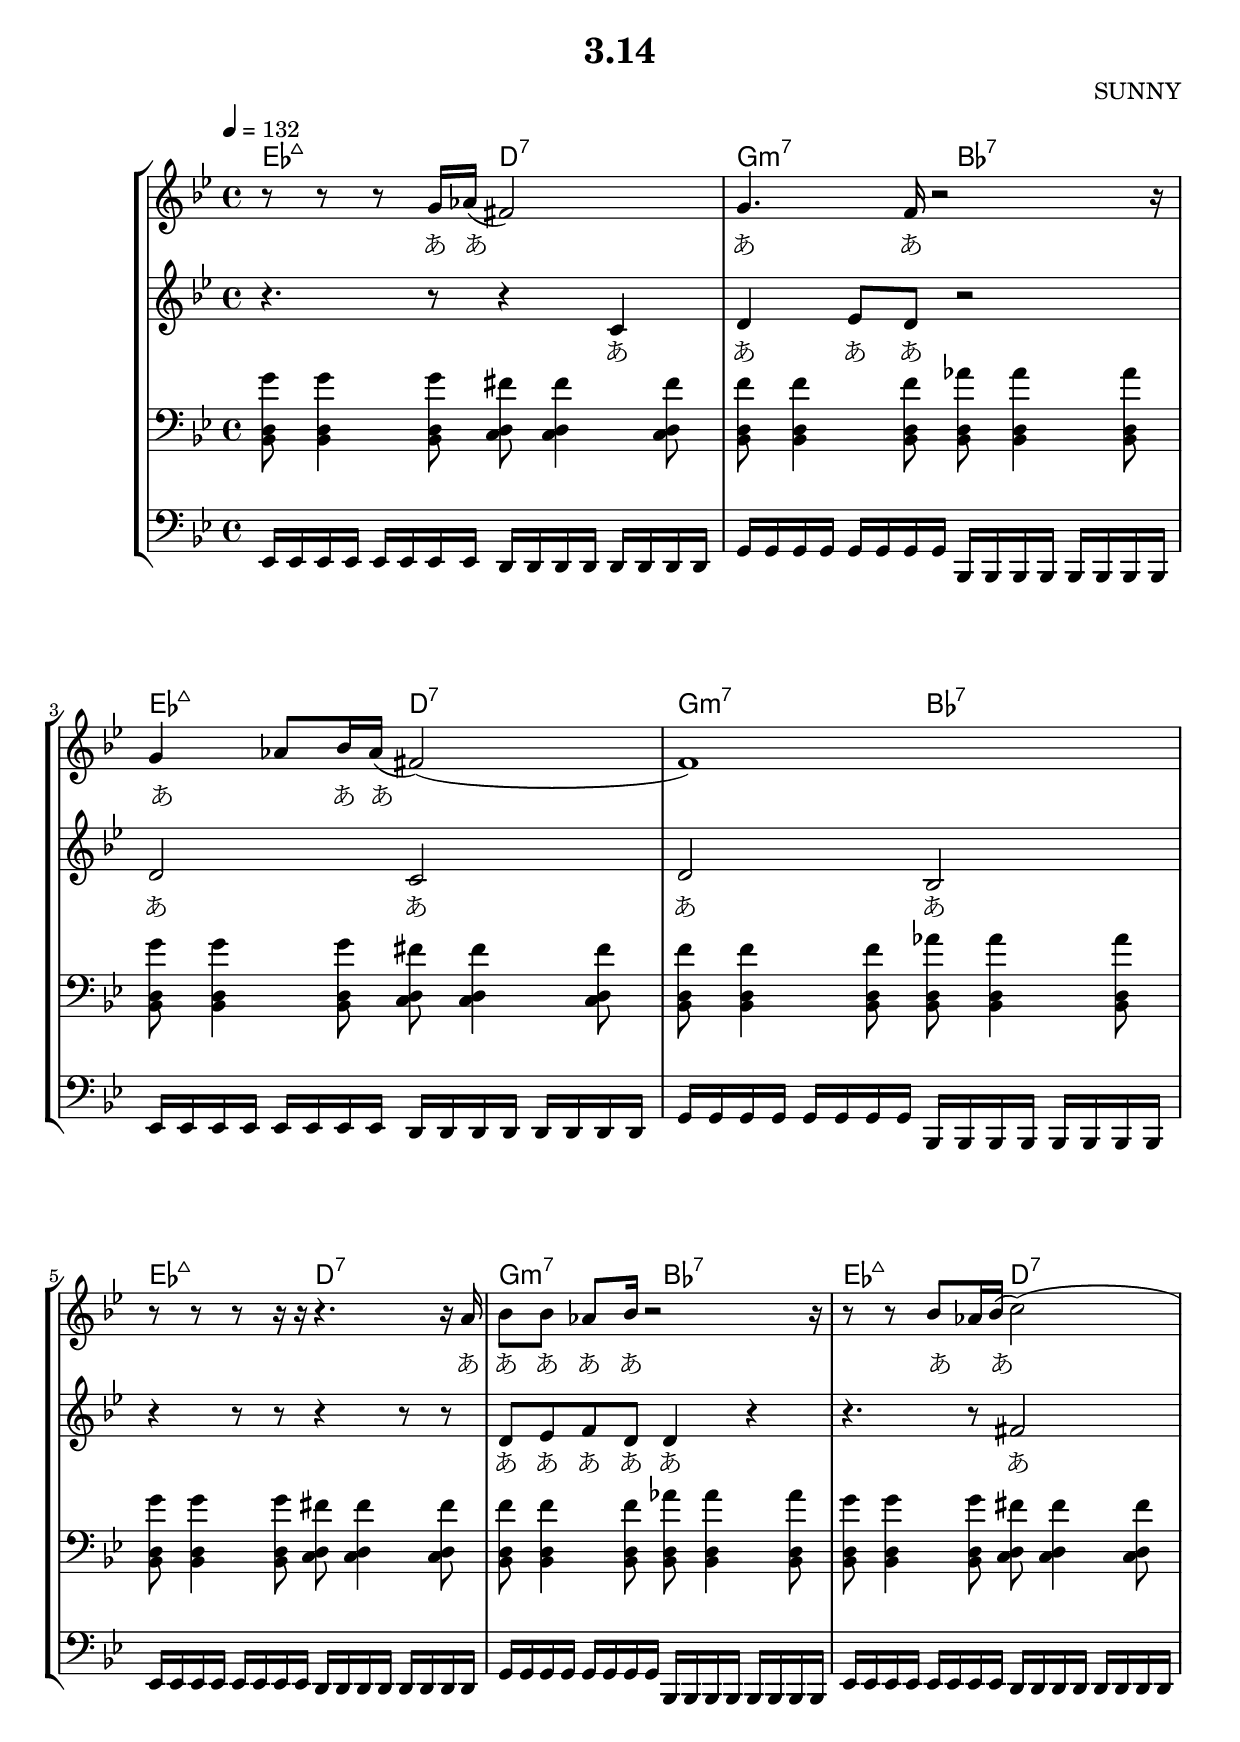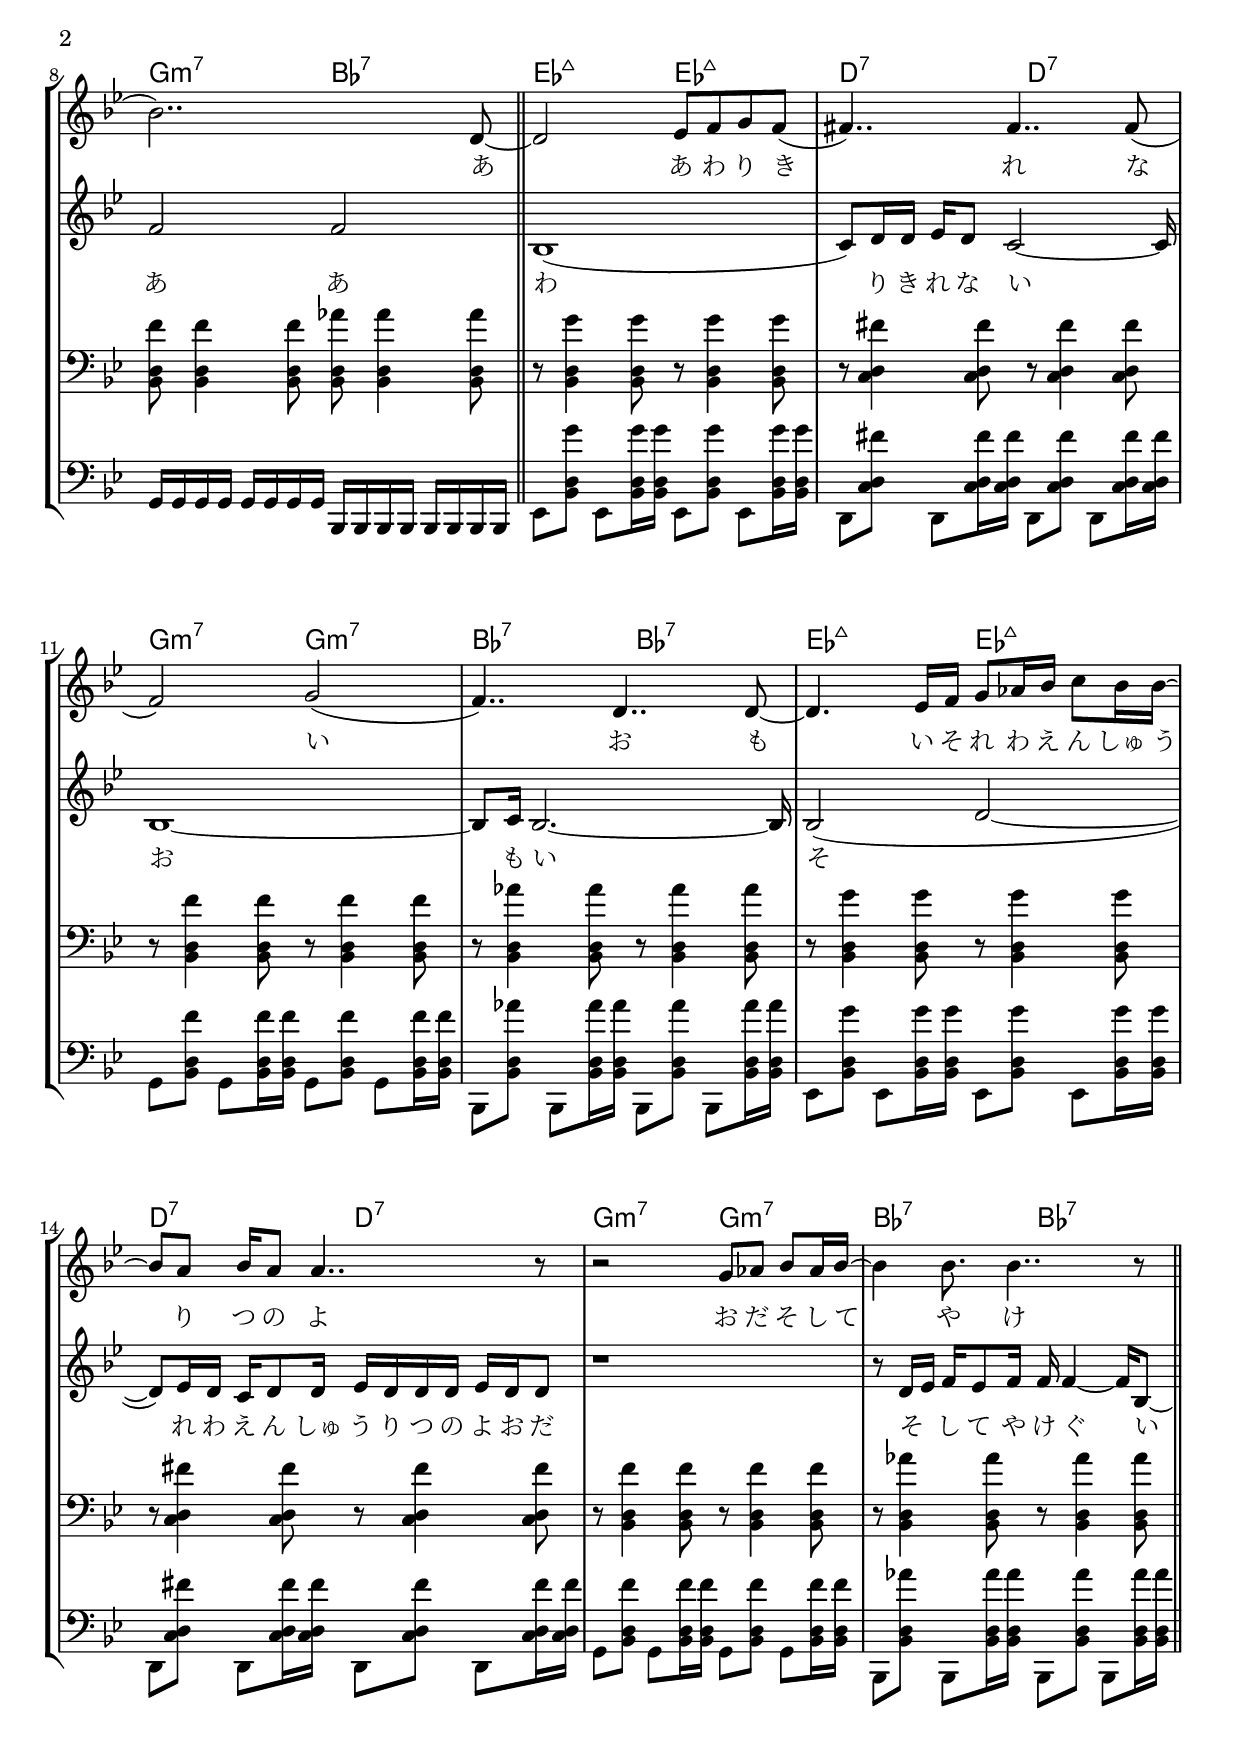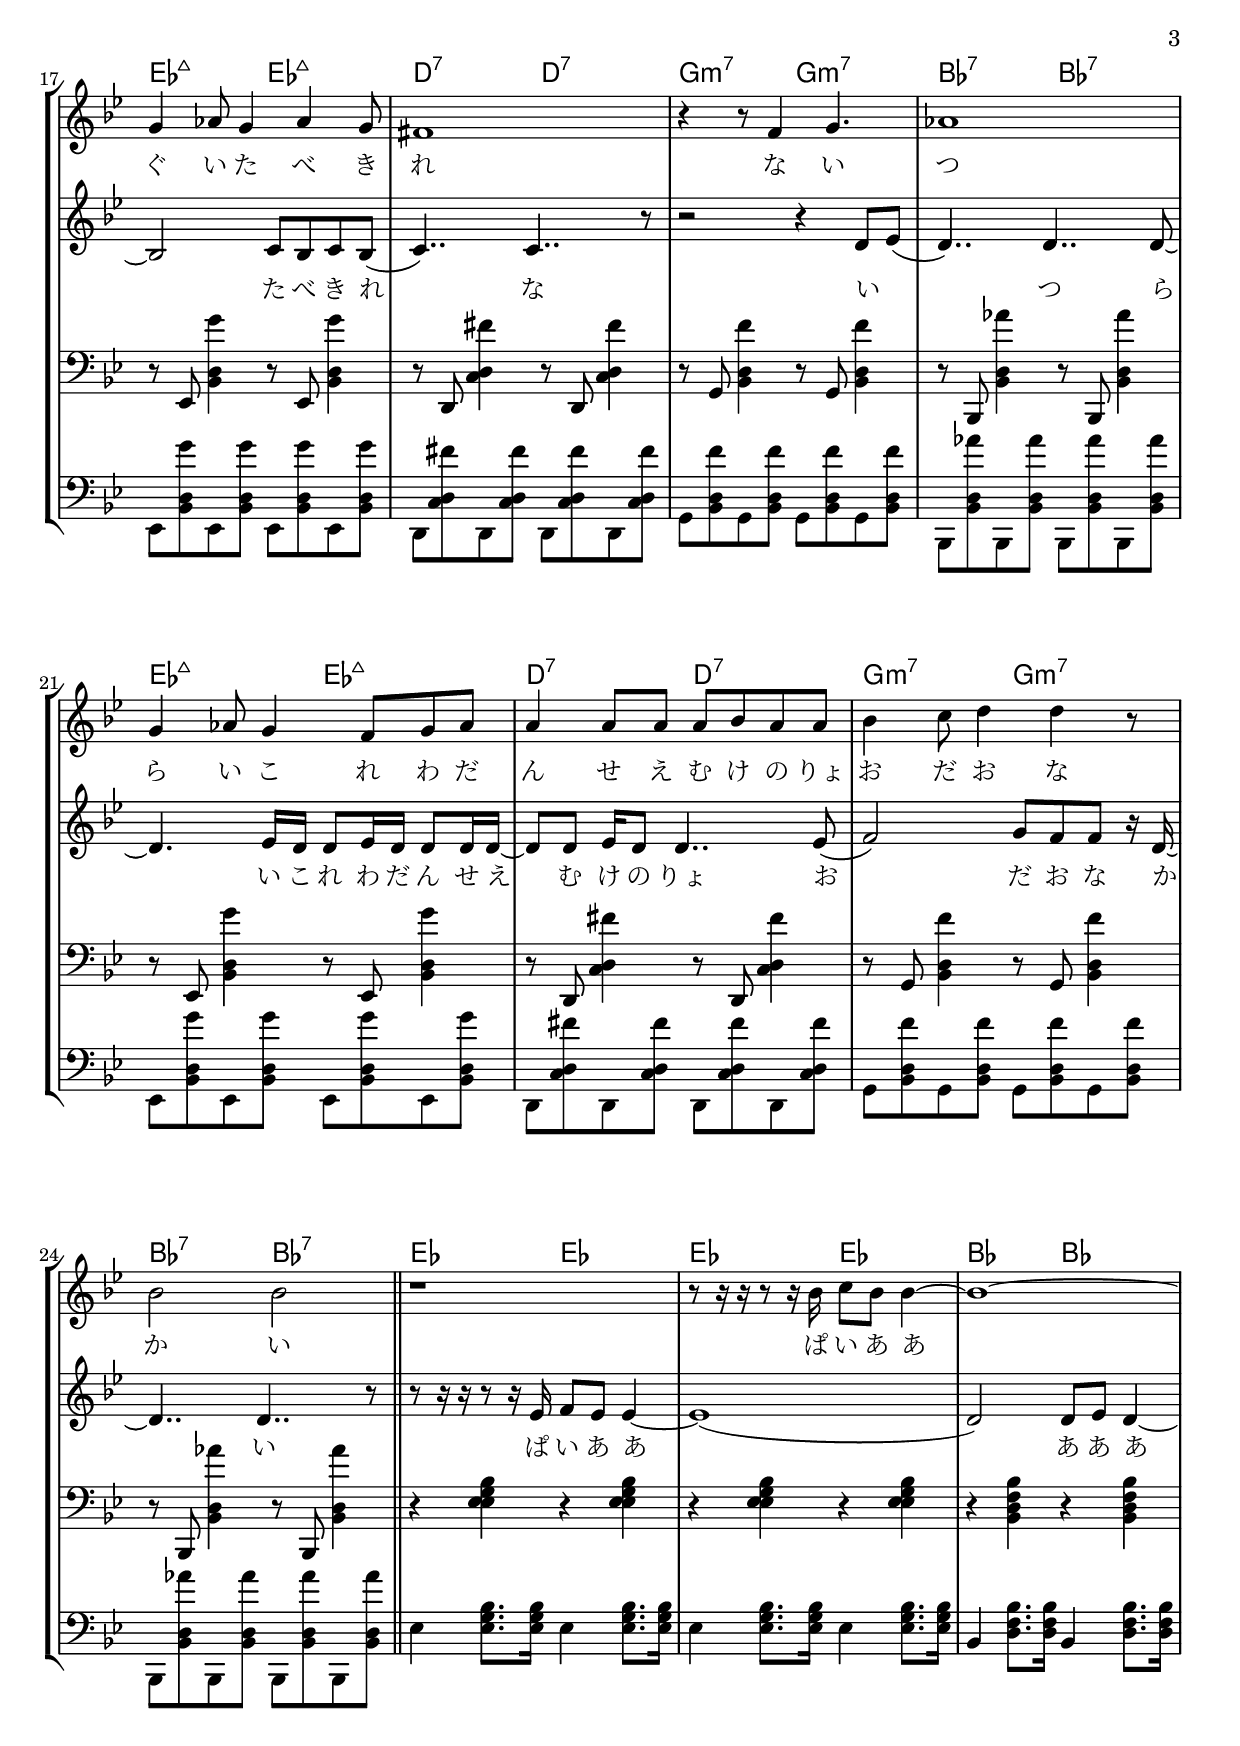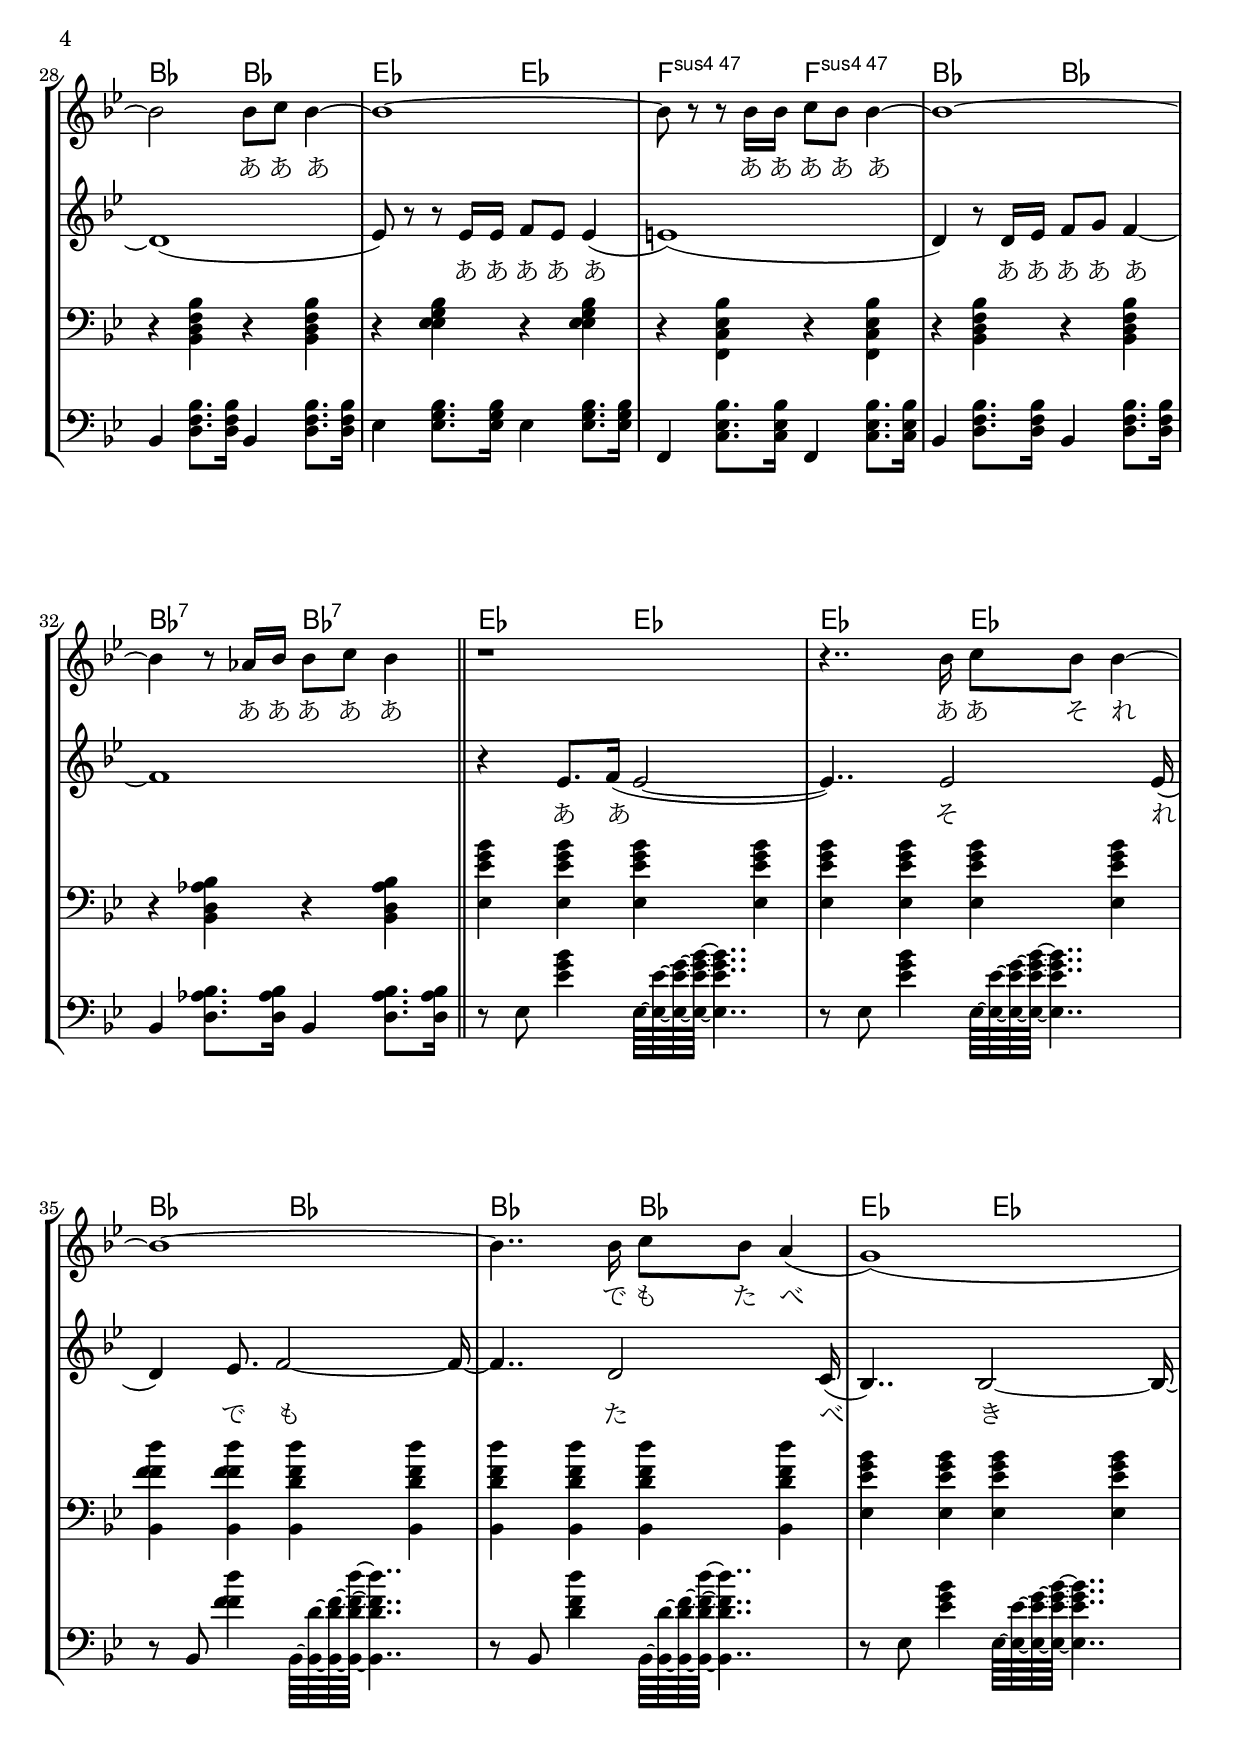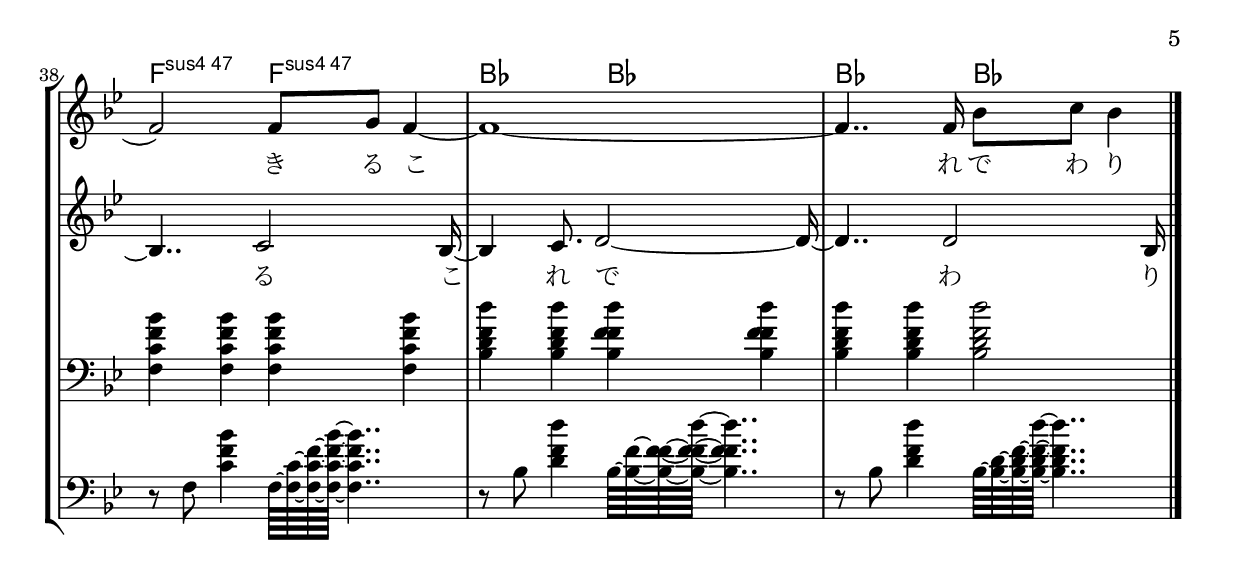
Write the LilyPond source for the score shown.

\version "2.12.1"

\header {
	title = \markup {3.14}
	composer = \markup \center-column {SUNNY}
}

harmony = \chordmode {
	es2:maj7 d:7 g:min7 bes:7 es:maj7 d:7 g:min7 bes:7 es:maj7 d:7 g:min7 bes:7 es:maj7 d:7 g:min7 bes:7 

	es:maj7 es:maj7 d:7 d:7 g:min7 g:min7 bes:7 bes:7 es:maj7 es:maj7 d:7 d:7 g:min7 g:min7 bes:7 bes:7 

	es:maj7 es:maj7 d:7 d:7 g:min7 g:min7 bes:7 bes:7 es:maj7 es:maj7 d:7 d:7 g:min7 g:min7 bes:7 bes:7 

	es es es es bes bes bes bes es es f:sus47 f:sus47 bes bes bes:7 bes:7 

	es es es es bes bes bes bes es es f:sus47 f:sus47 bes bes bes bes 
}

melody = {
	\set Staff.midiInstrument = #"Accordion"
		\key bes \major
	\tempo 4 = 132
r8  r8  r8  g'16  as'16  (fis'2) 
	g'4.  f'16  r2~r16 
	g'4  as'8  bes'16  as'16  (fis'2) 
	(f'1) 
	r8  r8  r8  r16  r16  r4.  r16  a'16 
	bes'8  bes'8  as'8  bes'16  r2~r16 
	r8  r8  bes'8  as'16  bes'16  (c''2) 
	(bes'2..)  	\set Staff.midiInstrument = #"fss0.31"
	d'8~ 
	d'2  es'8  f'8  g'8  f'8 
	(fis'4..)  fis'4..  fis'8 
	(f'2)  g'2 
	(f'4..)  d'4..  d'8~ 
	d'4.  es'16  f'16  g'8  as'16  bes'16  c''8  bes'16  bes'16~ 
	bes'8  a'8  bes'16  a'8  a'4..  r8 
	r2  g'8  as'8  bes'8  as'16  bes'16~ 
	bes'4  bes'8.  bes'4..  	r8 	\set Staff.midiInstrument = #"fss0.31"
	 g'4  as'8  g'4  as'4  g'8 
	fis'1 
	r4  r8  f'4  g'4. 
	as'1 
	g'4  as'8  g'4  f'8  g'8  as'8 
	a'4  a'8  a'8  a'8  bes'8  a'8  a'8 
	bes'4  c''8  d''4  d''4  r8 
	bes'2  bes'2
	\set Staff.midiInstrument = #"Concertina"
	r1
r8 r16  r16  r8  r16  bes'16  c''8  bes'8  bes'4~ 
	bes'1~ 
	bes'2  bes'8  c''8  bes'4~ 
	bes'1~ 
	bes'8  r8  r8  bes'16  bes'16  c''8  bes'8  bes'4~ 
	bes'1~ 
	bes'4  r8  as'16  bes'16  bes'8  c''8  bes'4
	\set Staff.midiInstrument = #"fss0.31"
	r1
r4.. bes'16  c''8  bes'8  bes'4~ 
	bes'1~ 
	bes'4..  bes'16  c''8  bes'8  a'4 
	(g'1) 
	(f'2)  f'8  g'8  f'4~ 
	f'1~ 
	f'4..  f'16  bes'8  c''8  bes'4
	\bar "|."
}

words = \lyricmode {
	あ  あ  あ  あ  あ  あ  あ  あ  あ  あ  あ  あ  あ  あ  あ  あ  
	わ  り  き  れ  な  い  お  も  い  そ  れ  わ  え  ん  しゅ  う  り  つ  の  よ  お  だ  そ  し  て  や  け  ぐ  い  
	た  べ  き  れ  な  い  つ  ら  い  こ  れ  わ  だ  ん  せ  え  む  け  の  りょ  お  だ  お  な  か  い  ぱ  い  
	あ  あ  あ  あ  あ  あ  あ  あ  あ  あ  あ  あ  あ  あ  あ  あ  あ  
	そ  れ  で  も  た  べ  き  る  こ  れ  で  わ  り  き  る  
}

secondmelody = {
	\set Staff.midiInstrument = #"Synthstrings 2"
		\key bes \major
	\tempo 4 = 132
r4.  r8  r4  c'4 
	d'4  es'8  d'8  r2 
	d'2  c'2 
	d'2  bes2 
	r4  r8  r8  r4  r8  r8 
	d'8  es'8  f'8  d'8  d'4  r4 
	r4.  r8  fis'2 
	f'2  f'2
	\set Staff.midiInstrument = #"fss0.32"
	 bes1 
	(c'8)  d'16  d'16  es'16  d'8  c'2~c'16 
	bes1~ 
	bes8  c'16  bes2.~bes16 
	bes2  (d'2~ 
	d'8)  es'16  d'16  c'16  d'8  d'16  es'16  d'16  d'16  d'16  es'16  d'16  d'8 
	r1~ 
	r8  d'16  es'16  f'16  es'8  f'16  f'16  f'4~f'16  	\set Staff.midiInstrument = #"fss0.32"
	bes8~ 
	bes2  c'8  bes8  c'8  bes8 
	(c'4..)  c'4..  r8~ 
	r2  r4  d'8  es'8 
	(d'4..)  d'4..  d'8~ 
	d'4.  es'16  d'16  d'8  es'16  d'16  d'8  d'16  d'16~ 
	d'8  d'8  es'16  d'8  d'4..  es'8 
	(f'2)  g'8  f'8  f'8  r16  d'16~ 
	d'4..  d'4..  	r8 	\set Staff.midiInstrument = #"Synthstrings 1"
	r8 r16  r16  r8  r16  es'16  f'8  es'8  es'4~ 
	es'1 
	 (d'2)  d'8  es'8  d'4~ 
	d'1 
	 (es'8)  r8  r8  es'16  es'16  f'8  es'8  es'4 
	(e'1) 
	(d'4)  r8  d'16  es'16  f'8  g'8  f'4~ 
	f'1
 	\set Staff.midiInstrument = #"fss0.32"
	r4 es'8.  f'16  (es'2~ 
	es'4..)  es'2  es'16 
	(d'4)  es'8.  f'2~f'16~ 
	f'4..  d'2  c'16 
	(bes4..)  bes2~bes16~ 
	bes4..  c'2  bes16~ 
	bes4  c'8.  d'2~d'16~ 
	d'4..  d'2  bes16
	\bar "|."
}

secondwords = \lyricmode {
	あ  あ  あ  あ  あ  あ  あ  あ  あ  あ  あ  あ  あ  あ  あ  あ  
	わ  り  き  れ  な  い  お  も  い  そ  れ  わ  え  ん  しゅ  う  り  つ  の  よ  お  だ  そ  し  て  や  け  ぐ  い  
	た  べ  き  れ  な  い  つ  ら  い  こ  れ  わ  だ  ん  せ  え  む  け  の  りょ  お  だ  お  な  か  い  ぱ  い  
	あ  あ  あ  あ  あ  あ  あ  あ  あ  あ  あ  あ  あ  あ  あ  あ  あ  
	そ  れ  で  も  た  べ  き  る  こ  れ  で  わ  り  き  る  
}

tempochange = {
	\tempo 4 = 132
	r1 | r1 | r1 | r1 | r1 | r1 | r1 | r1 \bar "||"
	\tempo 4 = 132
	r1 | r1 | r1 | r1 | r1 | r1 | r1 | r1 \bar "||"
	\tempo 4 = 132
	r1 | r1 | r1 | r1 | r1 | r1 | r1 | r1 \bar "||"
	\tempo 4 = 132
	r1 | r1 | r1 | r1 | r1 | r1 | r1 | r1 \bar "||"
	\tempo 4 = 132
	r1 | r1 | r1 | r1 | r1 | r1 | r1 | r1 \bar "|."
}

mainacc = {
	\clef bass
	\set Staff.midiInstrument = #"Marimba"
	\key bes \major
	\tempo 4 = 132
	<bes, d g'>8 <bes, d g'>4 <bes, d g'>8
	<c d fis'>8 <c d fis'>4 <c d fis'>8
	<bes, d f'>8 <bes, d f'>4 <bes, d f'>8
	<bes, d as'>8 <bes, d as'>4 <bes, d as'>8
	<bes, d g'>8 <bes, d g'>4 <bes, d g'>8
	<c d fis'>8 <c d fis'>4 <c d fis'>8
	<bes, d f'>8 <bes, d f'>4 <bes, d f'>8
	<bes, d as'>8 <bes, d as'>4 <bes, d as'>8
	<bes, d g'>8 <bes, d g'>4 <bes, d g'>8
	<c d fis'>8 <c d fis'>4 <c d fis'>8
	<bes, d f'>8 <bes, d f'>4 <bes, d f'>8
	<bes, d as'>8 <bes, d as'>4 <bes, d as'>8
	<bes, d g'>8 <bes, d g'>4 <bes, d g'>8
	<c d fis'>8 <c d fis'>4 <c d fis'>8
	<bes, d f'>8 <bes, d f'>4 <bes, d f'>8
	<bes, d as'>8 <bes, d as'>4 <bes, d as'>8
	\bar "||"

	\set Staff.midiInstrument = #"Marimba"
	r8 <bes, d g'>4 <bes, d g'>8
	r8 <bes, d g'>4 <bes, d g'>8
	r8 <c d fis'>4 <c d fis'>8
	r8 <c d fis'>4 <c d fis'>8
	r8 <bes, d f'>4 <bes, d f'>8
	r8 <bes, d f'>4 <bes, d f'>8
	r8 <bes, d as'>4 <bes, d as'>8
	r8 <bes, d as'>4 <bes, d as'>8
	r8 <bes, d g'>4 <bes, d g'>8
	r8 <bes, d g'>4 <bes, d g'>8
	r8 <c d fis'>4 <c d fis'>8
	r8 <c d fis'>4 <c d fis'>8
	r8 <bes, d f'>4 <bes, d f'>8
	r8 <bes, d f'>4 <bes, d f'>8
	r8 <bes, d as'>4 <bes, d as'>8
	r8 <bes, d as'>4 <bes, d as'>8
	\bar "||"

	\set Staff.midiInstrument = #"Marimba"
	r8 es, <bes, d g'>4
	r8 es, <bes, d g'>4
	r8 d, <c d fis'>4
	r8 d, <c d fis'>4
	r8 g, <bes, d f'>4
	r8 g, <bes, d f'>4
	r8 bes,, <bes, d as'>4
	r8 bes,, <bes, d as'>4
	r8 es, <bes, d g'>4
	r8 es, <bes, d g'>4
	r8 d, <c d fis'>4
	r8 d, <c d fis'>4
	r8 g, <bes, d f'>4
	r8 g, <bes, d f'>4
	r8 bes,, <bes, d as'>4
	r8 bes,, <bes, d as'>4
	\bar "||"

	\set Staff.midiInstrument = #"Shanai"
	r4 <es es g bes>4
	r4 <es es g bes>4
	r4 <es es g bes>4
	r4 <es es g bes>4
	r4 <bes, d f bes>4
	r4 <bes, d f bes>4
	r4 <bes, d f bes>4
	r4 <bes, d f bes>4
	r4 <es es g bes>4
	r4 <es es g bes>4
	r4 <f, c es bes>4
	r4 <f, c es bes>4
	r4 <bes, d f bes>4
	r4 <bes, d f bes>4
	r4 <bes, d as bes>4
	r4 <bes, d as bes>4
	\bar "||"

	\set Staff.midiInstrument = #"Shanai"
	<es es' g' bes'>4 <es es' g' bes'>4
	<es es' g' bes'>4 <es es' g' bes'>4
	<es es' g' bes'>4 <es es' g' bes'>4
	<es es' g' bes'>4 <es es' g' bes'>4
	<bes, f' f' d''>4 <bes, f' f' d''>4
	<bes, d' f' d''>4 <bes, d' f' d''>4
	<bes, d' f' d''>4 <bes, d' f' d''>4
	<bes, d' f' d''>4 <bes, d' f' d''>4
	<es es' g' bes'>4 <es es' g' bes'>4
	<es es' g' bes'>4 <es es' g' bes'>4
	<f c' f' bes'>4 <f c' f' bes'>4
	<f c' f' bes'>4 <f c' f' bes'>4
	<bes d' f' d''>4 <bes d' f' d''>4
	<bes f' f' d''>4 <bes f' f' d''>4
	<bes d' f' d''>4 <bes d' f' d''>4
	<bes d' f' d''>2
	\bar "|."
}

subacc = {
	\clef bass
	\set Staff.midiInstrument = #"Vibraphone"
	\key bes \major
	\tempo 4 = 132
	es,16 es,16 es,16 es,16 es,16 es,16 es,16 es,16
	d,16 d,16 d,16 d,16 d,16 d,16 d,16 d,16
	g,16 g,16 g,16 g,16 g,16 g,16 g,16 g,16
	bes,,16 bes,,16 bes,,16 bes,,16 bes,,16 bes,,16 bes,,16 bes,,16
	es,16 es,16 es,16 es,16 es,16 es,16 es,16 es,16
	d,16 d,16 d,16 d,16 d,16 d,16 d,16 d,16
	g,16 g,16 g,16 g,16 g,16 g,16 g,16 g,16
	bes,,16 bes,,16 bes,,16 bes,,16 bes,,16 bes,,16 bes,,16 bes,,16
	es,16 es,16 es,16 es,16 es,16 es,16 es,16 es,16
	d,16 d,16 d,16 d,16 d,16 d,16 d,16 d,16
	g,16 g,16 g,16 g,16 g,16 g,16 g,16 g,16
	bes,,16 bes,,16 bes,,16 bes,,16 bes,,16 bes,,16 bes,,16 bes,,16
	es,16 es,16 es,16 es,16 es,16 es,16 es,16 es,16
	d,16 d,16 d,16 d,16 d,16 d,16 d,16 d,16
	g,16 g,16 g,16 g,16 g,16 g,16 g,16 g,16
	bes,,16 bes,,16 bes,,16 bes,,16 bes,,16 bes,,16 bes,,16 bes,,16
	\bar "||"

	\set Staff.midiInstrument = #"Vibraphone"
	es,8 <bes, d g'> es, <bes, d g'>16 <bes, d g'>
	es,8 <bes, d g'> es, <bes, d g'>16 <bes, d g'>
	d,8 <c d fis'> d, <c d fis'>16 <c d fis'>
	d,8 <c d fis'> d, <c d fis'>16 <c d fis'>
	g,8 <bes, d f'> g, <bes, d f'>16 <bes, d f'>
	g,8 <bes, d f'> g, <bes, d f'>16 <bes, d f'>
	bes,,8 <bes, d as'> bes,, <bes, d as'>16 <bes, d as'>
	bes,,8 <bes, d as'> bes,, <bes, d as'>16 <bes, d as'>
	es,8 <bes, d g'> es, <bes, d g'>16 <bes, d g'>
	es,8 <bes, d g'> es, <bes, d g'>16 <bes, d g'>
	d,8 <c d fis'> d, <c d fis'>16 <c d fis'>
	d,8 <c d fis'> d, <c d fis'>16 <c d fis'>
	g,8 <bes, d f'> g, <bes, d f'>16 <bes, d f'>
	g,8 <bes, d f'> g, <bes, d f'>16 <bes, d f'>
	bes,,8 <bes, d as'> bes,, <bes, d as'>16 <bes, d as'>
	bes,,8 <bes, d as'> bes,, <bes, d as'>16 <bes, d as'>
	\bar "||"

	\set Staff.midiInstrument = #"Vibraphone"
	es,8 <bes, d g'> es, <bes, d g'>
	es,8 <bes, d g'> es, <bes, d g'>
	d,8 <c d fis'> d, <c d fis'>
	d,8 <c d fis'> d, <c d fis'>
	g,8 <bes, d f'> g, <bes, d f'>
	g,8 <bes, d f'> g, <bes, d f'>
	bes,,8 <bes, d as'> bes,, <bes, d as'>
	bes,,8 <bes, d as'> bes,, <bes, d as'>
	es,8 <bes, d g'> es, <bes, d g'>
	es,8 <bes, d g'> es, <bes, d g'>
	d,8 <c d fis'> d, <c d fis'>
	d,8 <c d fis'> d, <c d fis'>
	g,8 <bes, d f'> g, <bes, d f'>
	g,8 <bes, d f'> g, <bes, d f'>
	bes,,8 <bes, d as'> bes,, <bes, d as'>
	bes,,8 <bes, d as'> bes,, <bes, d as'>
	\bar "||"

	\set Staff.midiInstrument = #"FX 4 (atmosphere)"
	es4 <es g bes>8. <es g bes>16
	es4 <es g bes>8. <es g bes>16
	es4 <es g bes>8. <es g bes>16
	es4 <es g bes>8. <es g bes>16
	bes,4 <d f bes>8. <d f bes>16
	bes,4 <d f bes>8. <d f bes>16
	bes,4 <d f bes>8. <d f bes>16
	bes,4 <d f bes>8. <d f bes>16
	es4 <es g bes>8. <es g bes>16
	es4 <es g bes>8. <es g bes>16
	f,4 <c es bes>8. <c es bes>16
	f,4 <c es bes>8. <c es bes>16
	bes,4 <d f bes>8. <d f bes>16
	bes,4 <d f bes>8. <d f bes>16
	bes,4 <d as bes>8. <d as bes>16
	bes,4 <d as bes>8. <d as bes>16
	\bar "||"

	\set Staff.midiInstrument = #"FX 4 (atmosphere)"
	r8 es8 <es' g' bes'>4
	es64~ <es~ es'~> <es~ es'~ g'~> <es es' g' bes'>~ <es es' g' bes'>4..
	r8 es8 <es' g' bes'>4
	es64~ <es~ es'~> <es~ es'~ g'~> <es es' g' bes'>~ <es es' g' bes'>4..
	r8 bes,8 <f' f' d''>4
	bes,64~ <bes,~ d'~> <bes,~ d'~ f'~> <bes, d' f' d''>~ <bes, d' f' d''>4..
	r8 bes,8 <d' f' d''>4
	bes,64~ <bes,~ d'~> <bes,~ d'~ f'~> <bes, d' f' d''>~ <bes, d' f' d''>4..
	r8 es8 <es' g' bes'>4
	es64~ <es~ es'~> <es~ es'~ g'~> <es es' g' bes'>~ <es es' g' bes'>4..
	r8 f8 <c' f' bes'>4
	f64~ <f~ c'~> <f~ c'~ f'~> <f c' f' bes'>~ <f c' f' bes'>4..
	r8 bes8 <d' f' d''>4
	bes64~ <bes~ f'~> <bes~ f'~ f'~> <bes f' f' d''>~ <bes f' f' d''>4..
	r8 bes8 <d' f' d''>4
	bes64~ <bes~ d'~> <bes~ d'~ f'~> <bes d' f' d''>~ <bes d' f' d''>4..
	\bar "|."
}

percA = {
	\drummode {
	\times 16/12{ hh8. hh8. hh8. hh8. } |\times 16/12{ hh8. hh8. hh8. hh8. } |\times 16/12{ hh8. hh8. hh8. hh8. } |\times 16/12{ hh8. hh8. hh8. hh8. } |\times 16/12{ hh8. hh8. hh8. hh8. } |\times 16/12{ hh8. hh8. hh8. hh8. } |\times 16/12{ hh8. hh8. hh8. hh8. } |\times 16/12{ r8. hh4 hh8 hh8. } \bar "||"
	\times 16/12{ r8 hh8. hh8. hh8. hh16 } |\times 16/12{ r8 hh8. hh16 hh4 r16 hh16 } |\times 16/12{ r8 hh8. hh8. hh8. hh16 } |\times 16/12{ hh4. hh8 hh8 hh8 } |\times 16/12{ r8 hh8. hh8. hh8. hh16 } |\times 16/12{ r8 hh8. hh16 hh4 r16 hh16 } |\times 16/12{ r8 hh8. hh8. hh8. hh16 } |\times 16/24{ hh4. hh1 r8 } \bar "||"
	r8 cymr16 cymr16 cymr8 cymr16 cymr16 cymr8 cymr16 cymr16 cymr8 cymr8  |cymr8 cymr16 cymr16 cymr8 cymr16 cymr16 cymr8 cymr16 cymr16 cymr8 cymr8  |cymr8 cymr16 cymr16 cymr8 cymr16 cymr16 cymr8 cymr16 cymr16 cymr8 cymr16 cymr16  |cymr8 cymr16 cymr16 cymr8 cymr16 cymr16 cymr8 cymr16 cymr16 cymr8 cymr8  |r8 cymr16 cymr16 cymr8 cymr16 cymr16 cymr8 cymr16 cymr16 cymr8 cymr8  |cymr8 cymr16 cymr16 cymr8 cymr16 cymr16 cymr8 cymr16 cymr16 cymr8 cymr8  |cymr8 cymr16 cymr16 cymr8 cymr16 cymr16 cymr8 cymr16 cymr16 cymr8 cymr16 cymr16  |cymr8 cymr16 cymr16 cymr8 cymr16 cymr16 cymr8 cymr16 cymr16 cymr8 cymr8  \bar "||"
	r4 hh4 hh4 hh4  |hh4 hh4 hh4 hh4  |hh4 hh4 hh4 hh4  |hh4 hh4 hh4 hh4  |r4 hh4 hh4 hh4  |hh4 hh4 hh4 hh4  |hh4 hh4 hh4 hh4  |hh4 hh4 hh4 hh4  \bar "||"
	r2. hho4  |r1  |r2. hho4  |r1  |r2. hho4  |r1  |r2. hho4  |r1  \bar "|."
	}
}

percB = {
	\drummode {
	\times 16/12{ r8. sn4. sn8. } |\times 16/12{ r8. sn4. sn8 sn16 } |\times 16/12{ r8. sn4. sn8. } |\times 16/12{ r8. sn4. sn8 sn16 } |\times 16/12{ r8. sn4. sn8. } |\times 16/12{ r8. sn4. sn8 sn16 } |\times 16/12{ r8. sn4. sn8. } |\times 16/12{ sn16 sn4 r16 sn8 sn4 } \bar "||"
	\times 16/12{ r2. } |\times 16/12{ r4. sn8. sn16 sn8 } |\times 16/12{ r2. } |\times 16/12{ r4 r16 sn16 sn8 sn8 sn8 } |\times 16/12{ r2. } |\times 16/12{ r4. sn8. sn16 sn8 } |\times 16/12{ r2. } |\times 16/24{ r8 sn8 sn4 sn16 sn16 sn4 sn2 r8 } \bar "||"
	r4 sn2 sn4  |r4 sn8 sn4. sn4  |r4 sn2 sn4  |r4 sn8 sn4. sn4  |r4 sn2 sn4  |r4 sn8 sn4. sn4  |r4 sn2 sn4  |r4 sn2 sn8 sn16 sn16  \bar "||"
	r8 hhp4 hhp4 hhp4 hhp8  |r8 hhp4 hhp4 hhp4 hhp8  |r8 hhp4 hhp4 hhp4 hhp8  |r8 hhp4 hhp4 hhp4 hhp8  |r8 hhp4 hhp4 hhp4 hhp8  |r8 hhp4 hhp4 hhp4 hhp8  |r8 hhp4 hhp4 hhp4 hhp8  |r8 hhp4 hhp2 r8  \bar "||"
	r4 hh4 hh2  |hh4 hh4 hh4 hh4  |hh4 hh4 hh4 r16 hh8.  |hh4 hh4 hh4 hh4  |r4 hh4 hh2  |hh4 hh4 hh4 hh4  |hh4 hh4 hh4 r16 hh8.  |r4 hh4. r16 hh8 hh8 hh16  \bar "|."
	}
}

percC = {
	\drummode {
	\times 16/12{ bd4 r16 bd16 bd4. } |\times 16/12{ bd4 r16 bd16 bd4. } |\times 16/12{ bd4 r16 bd16 bd4. } |\times 16/12{ bd4 r16 bd16 bd4. } |\times 16/12{ bd4 r16 bd16 bd4. } |\times 16/12{ bd4 r16 bd16 bd4. } |\times 16/12{ bd4 r16 bd16 bd4. } |\times 16/12{ r8 bd16 bd8 bd16 bd8 bd16 bd8 bd16 } \bar "||"
	\times 16/12{ bd4. bd4. } |\times 16/12{ bd4 r16 bd8. bd4 } |\times 16/12{ bd4. bd4. } |\times 16/12{ bd8 bd16 bd4 bd8 bd8. } |\times 16/12{ bd4. bd4. } |\times 16/12{ bd4 r16 bd8. bd4 } |\times 16/12{ bd4. bd4. } |\times 16/24{ bd4. bd4. bd4 bd4. bd8 } \bar "||"
	bd8. bd16 bd8. bd16 bd8. bd16 bd8. bd16  |bd8. bd16 bd8. bd16 bd8. bd16 bd4  |bd8. bd16 bd8. bd16 bd8. bd16 bd8. bd16  |bd8. bd16 bd8. bd16 bd8. bd16 bd4  |bd8. bd16 bd8. bd16 bd8. bd16 bd8. bd16  |bd8. bd16 bd8. bd16 bd8. bd16 bd4  |bd8. bd16 bd8. bd16 bd8. bd16 bd8. bd16  |bd8. bd16 bd8. bd16 bd8. bd16 bd8. bd16  \bar "||"
	r4 sn2 sn4  |r4 sn2 sn8. sn16  |r4 sn2 sn4  |r4 sn2 sn8. sn16  |r4 sn2 sn4  |r4 sn2 sn8. sn16  |r4 sn2 sn4  |r4 sn4 r16 sn16 sn8. sn16 sn16 sn16  \bar "||"
	r16 hhp8 hhp8 hhp8 hhp8 hhp8 hhp8 hhp8 hhp16  |r16 hhp8 hhp8 hhp8 hhp8 hhp8 hhp8 hhp8 hhp16  |r16 hhp8 hhp8 hhp8 hhp8 hhp8 hhp4 hhp16  |r16 hhp8 hhp8 hhp8 hhp8 hhp8 hhp8 hhp8 hhp16  |r16 hhp8 hhp8 hhp8 hhp8 hhp8 hhp8 hhp8 hhp16  |r16 hhp8 hhp8 hhp8 hhp8 hhp8 hhp8 hhp8 hhp16  |r16 hhp8 hhp8 hhp8 hhp8 hhp8 hhp4 hhp16  |r16 hhp8 hhp8 hhp8 hhp8. hhp8 hhp8 hhp8  \bar "|."
	}
}

percD = {
	\drummode {
	\times 16/12{ r8 hhp8. hhp8. hhp8. hhp16 } |\times 16/12{ r8 hhp8. hhp8. hhp8. hhp16 } |\times 16/12{ r8 hhp8. hhp8. hhp8. hhp16 } |\times 16/12{ r8 hhp8. hhp8. hhp8. hhp16 } |\times 16/12{ r8 hhp8. hhp8. hhp8. hhp16 } |\times 16/12{ r8 hhp8. hhp8. hhp8. hhp16 } |\times 16/12{ r8 hhp8. hhp8. hhp8. hhp16 } |\times 16/12{ r4 r16 hhp4 r16 hhp8 } \bar "||"
	\times 16/12{ r8. hho4. hho8. } |\times 16/12{ r8. hho2 r16 } |\times 16/12{ r8. hho4. hho8. } |\times 16/12{ r8. hho2 r16 } |\times 16/12{ r8. hho4. hho8. } |\times 16/12{ r8. hho2 r16 } |\times 16/12{ r8. hho4. hho8. } |\times 16/24{ r1 r2 } \bar "||"
	r1  |r2 r16 tommh4. r16  |r1  |r2 r16 tommh4. r16  |r1  |r2 r16 tommh4. r16  |r1  |r4. tommh2 r8  \bar "||"
	bd2 bd8 bd16 bd4 r16  |bd2 bd8 bd16 bd4 r16  |bd2 bd8 bd16 bd4 r16  |bd2 bd8 bd16 bd4 r16  |bd2 bd8 bd16 bd4 r16  |bd2 bd8 bd16 bd4 r16  |bd2 bd8 bd16 bd4 r16  |bd4. bd8 bd4 bd4  \bar "||"
	r8 sn4 sn4 sn4 sn8  |r8 sn4 sn4 sn4 sn8  |r8 sn4 sn4 sn4 sn8  |r8 sn4 sn4 sn4 sn8  |r8 sn4 sn4 sn4 sn8  |r8 sn4 sn4 sn4 sn8  |r8 sn4 sn4 sn4 sn8  |r8 sn4 sn8 sn16 sn8 sn8 sn8 sn16  \bar "|."
	}
}

percE = {
	\drummode {
	\times 16/12{ r2. } |r1 |r1 |r1 |\times 16/12{ r2. } |r1 |r1 |\times 16/12{ r2 r8. hho16 } \bar "||"
	\times 16/12{ hhp4. hhp4. } |\times 16/12{ hhp2 hhp4 } |\times 16/12{ hhp4. hhp4. } |\times 16/12{ r8 hhp4 r16 hhp8 hhp8 hhp16 } |\times 16/12{ hhp4. hhp4. } |\times 16/12{ hhp2 hhp4 } |\times 16/12{ hhp4. hhp4. } |\times 16/24{ r4 hhp2 hhp2. } \bar "||"
	r1  |r2. r8 toml8  |r1  |r2. r8 toml8  |r1  |r2. r8 toml8  |r1  |r2 r16 toml4. r16  \bar "||"
	cymc1  |r1 |r1 |r1 |cymc1  |r1 |r1 |r1 \bar "||"
	bd4 bd4 bd16 bd8 bd16 bd4  |bd4 bd4 bd16 bd8 bd16 bd4  |bd4 bd4 bd16 bd8 bd16 bd4  |bd4 bd4 bd16 bd8 bd16 bd4  |bd4 bd4 bd16 bd8 bd16 bd4  |bd4 bd4 bd16 bd8 bd16 bd4  |bd4 bd4 bd16 bd8 bd16 bd4  |bd4 bd8. bd8 bd8 bd8 bd8 bd16  \bar "|."
	}
}

percF = {
	\drummode {
	r1 | r1 | r1 | r1 | r1 | r1 | r1 | r1 \bar "||"
	\times 16/12{ r2. } |\times 16/12{ r2 r8. tomml16 } |\times 16/12{ r2. } |\times 16/12{ r2 r8. tomml16 } |\times 16/12{ r2. } |\times 16/12{ r2 r8. tomml16 } |\times 16/12{ r2. } |\times 16/24{ r1 r8 tomml8 tomml4 } \bar "||"
	cymc1  |r1 |r1 |r1 |cymc1  |r1 |r1 |r1 \bar "||"
	r1 | r1 | r1 | r1 | r1 | r1 | r1 | r1 \bar "||"
	cymc1  |r1 |r1 |r1 |cymc1  |r1 |r1 |cymc1  \bar "|."
	}
}

percG = {
	\drummode {
	r1 | r1 | r1 | r1 | r1 | r1 | r1 | r1 \bar "||"
	r1 |r1 |r1 |r1 |r1 |r1 |r1 |\times 16/24{ r1 r4. tomfh8 } \bar "||"
	r1 | r1 | r1 | r1 | r1 | r1 | r1 | r1 \bar "||"
	r1 | r1 | r1 | r1 | r1 | r1 | r1 | r1 \bar "||"
	r1 | r1 | r1 | r1 | r1 | r1 | r1 | r1 \bar "|."
	}
}

\score {
	<<
		\new StaffGroup <<
			\new ChordNames {\harmony}
			\new Voice = "melody" {\melody}
			\new Lyrics \lyricsto "melody" \words
			\new Voice = "secondmelody" {\secondmelody}
			\new Lyrics \lyricsto "secondmelody" \secondwords
			\new Staff = "mainacc" {\mainacc}
			\new Staff = "subacc" {\subacc}
		>>
	>>
	\layout { }
}
